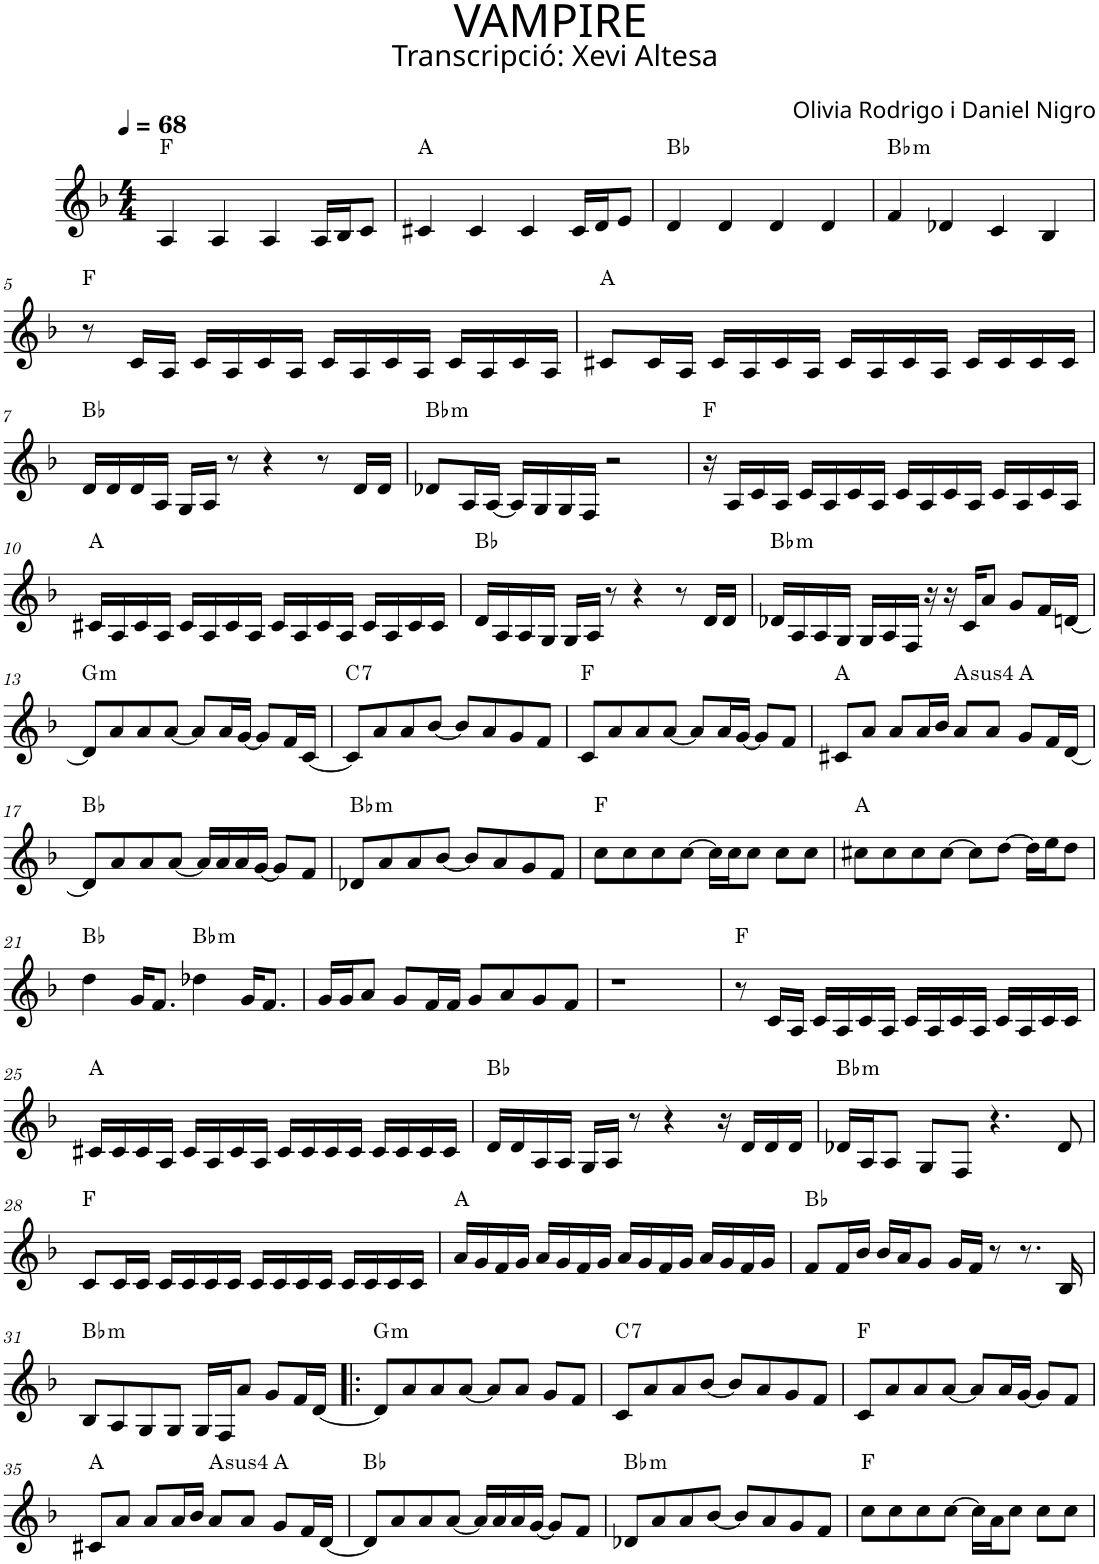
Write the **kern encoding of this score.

**kern	**harte
*part1	*part1
*staff1	*
*I"P1	*
*clefG2	*
*k[b-]	*
*F:	*
*M4/4	*
*MM68	*
=1	=1
4A/	F:maj
4A/	.
4A/	.
16A/LL	.
16B-/J	.
8c/J	.
=2	=2
4c#X/	A:maj
4c#/	.
4c#/	.
16c#/LL	.
16d/J	.
8e/J	.
=3	=3
4d/	Bb:maj
4d/	.
4d/	.
4d/	.
=4	=4
!	!LO:H:kt=m
4f/	Bb:min
4d-X/	.
4c/	.
4B-/	.
!!LO:LB:g=z
=5	=5
8r	F:maj
16c/LL	.
16A/JJ	.
16c/LL	.
16A/	.
16c/	.
16A/JJ	.
16c/LL	.
16A/	.
16c/	.
16A/JJ	.
16c/LL	.
16A/	.
16c/	.
16A/JJ	.
=6	=6
8c#X/L	A:maj
16c#/L	.
16A/JJ	.
16c#/LL	.
16A/	.
16c#/	.
16A/JJ	.
16c#/LL	.
16A/	.
16c#/	.
16A/JJ	.
16c#/LL	.
16c#/	.
16c#/	.
16c#/JJ	.
!!LO:LB:g=z
=7	=7
16d/LL	Bb:maj
16d/	.
16d/	.
16A/JJ	.
16G/LL	.
16A/JJ	.
8r	.
4r	.
8r	.
16d/LL	.
16d/JJ	.
=8	=8
!	!LO:H:kt=m
8d-X/L	Bb:min
16A/L	.
[<16A/JJ	.
16A/LL]	.
16G/	.
16G/	.
16F/JJ	.
2r	.
=9	=9
16r	F:maj
16A/LL	.
16c/	.
16A/JJ	.
16c/LL	.
16A/	.
16c/	.
16A/JJ	.
16c/LL	.
16A/	.
16c/	.
16A/JJ	.
16c/LL	.
16A/	.
16c/	.
16A/JJ	.
!!LO:LB:g=z
=10	=10
16c#X/LL	A:maj
16A/	.
16c#/	.
16A/JJ	.
16c#/LL	.
16A/	.
16c#/	.
16A/JJ	.
16c#/LL	.
16A/	.
16c#/	.
16A/JJ	.
16c#/LL	.
16A/	.
16c#/	.
16c#/JJ	.
=11	=11
16d/LL	Bb:maj
16A/	.
16A/	.
16G/JJ	.
16G/LL	.
16A/JJ	.
8r	.
4r	.
8r	.
16d/LL	.
16d/JJ	.
=12	=12
!	!LO:H:kt=m
16d-X/LL	Bb:min
16A/	.
16A/	.
16G/JJ	.
16G/LL	.
16A/	.
16F/JJ	.
16r	.
16r	.
16c/KL	.
8a/J	.
8g/L	.
16f/L	.
[<16dn/JJ	.
!!LO:LB:g=z
=13	=13
!	!LO:H:kt=m
8d/L]	G:min
8a/	.
8a/	.
[<8a/J	.
8a/L]	.
16a/L	.
[<16g/JJ	.
8g/L]	.
16f/L	.
[<16c/JJ	.
=14	=14
!	!LO:H:kt=7
8c/L]	C:7
8a/	.
8a/	.
[<8b-/J	.
8b-/L]	.
8a/	.
8g/	.
8f/J	.
=15	=15
8c/L	F:maj
8a/	.
8a/	.
[<8a/J	.
8a/L]	.
16a/L	.
[<16g/JJ	.
8g/L]	.
8f/J	.
=16	=16
8c#X/L	A:maj
8a/J	.
8a/L	.
16a/L	.
16b-/JJ	.
!	!LO:H:kt=4
8a/L	A:sus4
8a/J	.
8g/L	A:maj
16f/L	.
[<16d/JJ	.
!!LO:LB:g=z
=17	=17
8d/L]	Bb:maj
8a/	.
8a/	.
[<8a/J	.
16a/LL]	.
16a/	.
16a/	.
[<16g/JJ	.
8g/L]	.
8f/J	.
=18	=18
!	!LO:H:kt=m
8d-X/L	Bb:min
8a/	.
8a/	.
[<8b-/J	.
8b-/L]	.
8a/	.
8g/	.
8f/J	.
=19	=19
8cc\L	F:maj
8cc\	.
8cc\	.
[>8cc\J	.
16cc\LL]	.
16cc\J	.
8cc\J	.
8cc\L	.
8cc\J	.
=20	=20
8cc#X\L	A:maj
8cc#\	.
8cc#\	.
[>8cc#\J	.
8cc#\L]	.
[>8dd\J	.
16dd\LL]	.
16ee\J	.
8dd\J	.
!!LO:LB:g=z
=21	=21
4dd\	Bb:maj
16g/KL	.
8.f/J	.
!	!LO:H:kt=m
4dd-X\	Bb:min
16g/KL	.
8.f/J	.
=22	=22
16g/LL	.
16g/J	.
8a/J	.
8g/L	.
16f/L	.
16f/JJ	.
8g/L	.
8a/	.
8g/	.
8f/J	.
=23	=23
1r	.
=24	=24
8r	F:maj
16c/LL	.
16A/JJ	.
16c/LL	.
16A/	.
16c/	.
16A/JJ	.
16c/LL	.
16A/	.
16c/	.
16A/JJ	.
16c/LL	.
16A/	.
16c/	.
16c/JJ	.
!!LO:LB:g=z
=25	=25
16c#X/LL	A:maj
16c#/	.
16c#/	.
16A/JJ	.
16c#/LL	.
16A/	.
16c#/	.
16A/JJ	.
16c#/LL	.
16c#/	.
16c#/	.
16c#/JJ	.
16c#/LL	.
16c#/	.
16c#/	.
16c#/JJ	.
=26	=26
16d/LL	Bb:maj
16d/	.
16A/	.
16A/JJ	.
16G/LL	.
16A/JJ	.
8r	.
4r	.
16r	.
16d/LL	.
16d/	.
16d/JJ	.
=27	=27
!	!LO:H:kt=m
16d-X/LL	Bb:min
16A/J	.
8A/J	.
8G/L	.
8F/J	.
4.r	.
8d-/	.
!!LO:LB:g=z
=28	=28
8c/L	F:maj
16c/L	.
16c/JJ	.
16c/LL	.
16c/	.
16c/	.
16c/JJ	.
16c/LL	.
16c/	.
16c/	.
16c/JJ	.
16c/LL	.
16c/	.
16c/	.
16c/JJ	.
=29	=29
16a/LL	A:maj
16g/	.
16f/	.
16g/JJ	.
16a/LL	.
16g/	.
16f/	.
16g/JJ	.
16a/LL	.
16g/	.
16f/	.
16g/JJ	.
16a/LL	.
16g/	.
16f/	.
16g/JJ	.
=30	=30
8f/L	Bb:maj
16f/L	.
16b-/JJ	.
16b-/LL	.
16a/J	.
8g/J	.
16g/LL	.
16f/JJ	.
8r	.
8.r	.
16B-/	.
!!LO:LB:g=z
=31	=31
!	!LO:H:kt=m
8B-/L	Bb:min
8A/	.
8G/	.
8G/J	.
16G/LL	.
16F/J	.
8a/J	.
8g/L	.
16f/L	.
[<16d/JJ	.
=32!|:	=32!|:
!	!LO:H:kt=m
8d/L]	G:min
8a/	.
8a/	.
[<8a/J	.
8a/L]	.
8a/J	.
8g/L	.
8f/J	.
=33	=33
!	!LO:H:kt=7
8c/L	C:7
8a/	.
8a/	.
[<8b-/J	.
8b-/L]	.
8a/	.
8g/	.
8f/J	.
=34	=34
8c/L	F:maj
8a/	.
8a/	.
[<8a/J	.
8a/L]	.
16a/L	.
[<16g/JJ	.
8g/L]	.
8f/J	.
!!LO:LB:g=z
=35	=35
8c#X/L	A:maj
8a/J	.
8a/L	.
16a/L	.
16b-/JJ	.
!	!LO:H:kt=4
8a/L	A:sus4
8a/J	.
8g/L	A:maj
16f/L	.
[<16d/JJ	.
=36	=36
8d/L]	Bb:maj
8a/	.
8a/	.
[<8a/J	.
16a/LL]	.
16a/	.
16a/	.
[<16g/JJ	.
8g/L]	.
8f/J	.
=37	=37
!	!LO:H:kt=m
8d-X/L	Bb:min
8a/	.
8a/	.
[<8b-/J	.
8b-/L]	.
8a/	.
8g/	.
8f/J	.
=38	=38
8cc\L	F:maj
8cc\	.
8cc\	.
[>8cc\J	.
16cc\LL]	.
16a\J	.
8cc\J	.
8cc\L	.
8cc\J	.
=	=
*-	*-
